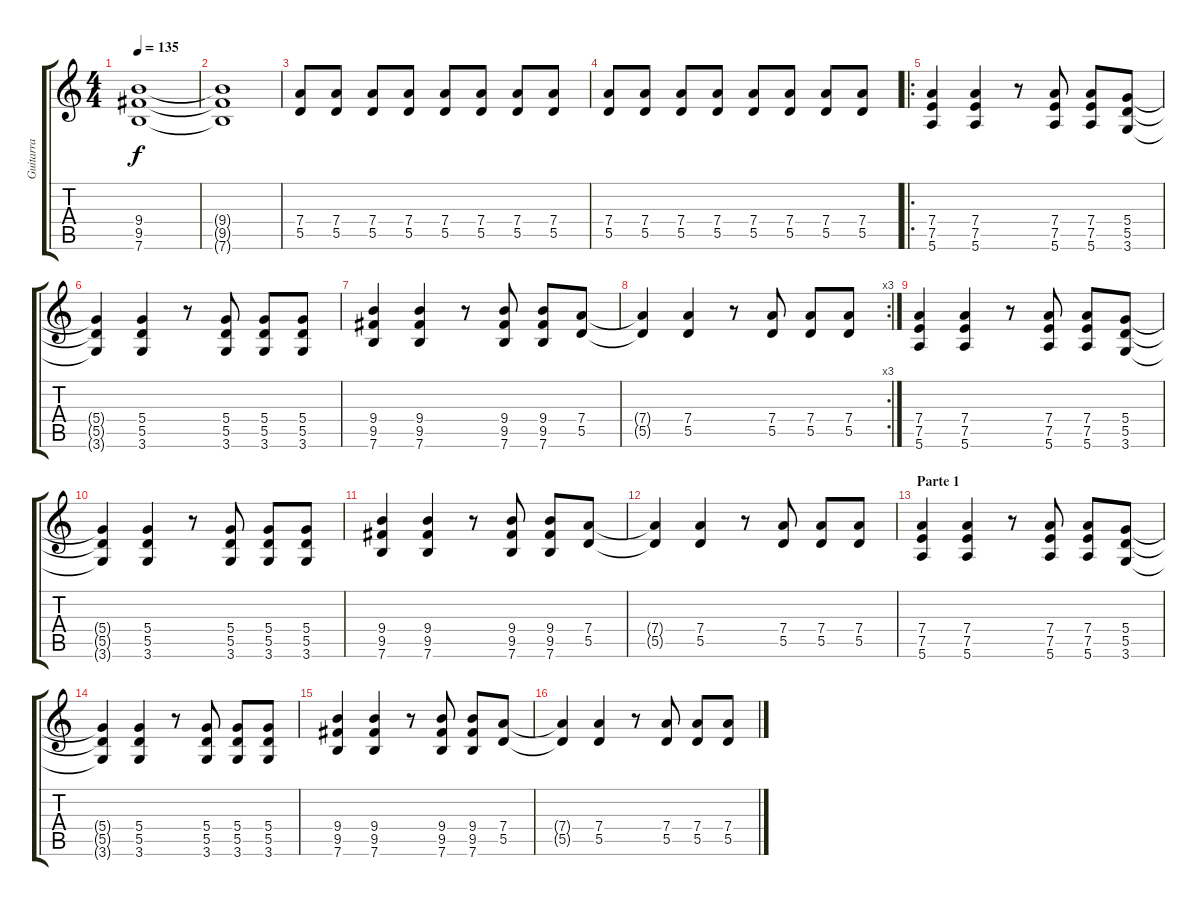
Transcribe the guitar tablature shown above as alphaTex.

\track (" Guitarra 1" " Guitarra ") {instrument overdrivenguitar}
\staff {score tabs}
\tuning (E4 B3 G3 D3 A2 E2) {hide}
\ts (4 4)
\tempo 135
\clef g2
\ks c
(9.4 9.5 7.6).1{dy f} |
(9.4{t} 9.5{t} 7.6{t}).1 |
(7.4 5.5).8 (7.4 5.5).8 (7.4 5.5).8 (7.4 5.5).8 (7.4 5.5).8 (7.4 5.5).8 (7.4 5.5).8 (7.4 5.5).8 |
(7.4 5.5).8 (7.4 5.5).8 (7.4 5.5).8 (7.4 5.5).8 (7.4 5.5).8 (7.4 5.5).8 (7.4 5.5).8 (7.4 5.5).8 |
\ro
(7.4 7.5 5.6).4 (7.4 7.5 5.6).4 r.8 (7.4 7.5 5.6).8 (7.4 7.5 5.6).8 (5.4 5.5 3.6).8 |
(5.4{t} 5.5{t} 3.6{t}).4 (5.4 5.5 3.6).4 r.8 (5.4 5.5 3.6).8 (5.4 5.5 3.6).8 (5.4 5.5 3.6).8 |
(9.4 9.5 7.6).4 (9.4 9.5 7.6).4 r.8 (9.4 9.5 7.6).8 (9.4 9.5 7.6).8 (7.4 5.5).8 |
\rc 3
(7.4{t} 5.5{t}).4 (7.4 5.5).4 r.8 (7.4 5.5).8 (7.4 5.5).8 (7.4 5.5).8 |
(7.4 7.5 5.6).4 (7.4 7.5 5.6).4 r.8 (7.4 7.5 5.6).8 (7.4 7.5 5.6).8 (5.4 5.5 3.6).8 |
(5.4{t} 5.5{t} 3.6{t}).4 (5.4 5.5 3.6).4 r.8 (5.4 5.5 3.6).8 (5.4 5.5 3.6).8 (5.4 5.5 3.6).8 |
(9.4 9.5 7.6).4 (9.4 9.5 7.6).4 r.8 (9.4 9.5 7.6).8 (9.4 9.5 7.6).8 (7.4 5.5).8 |
(7.4{t} 5.5{t}).4 (7.4 5.5).4 r.8 (7.4 5.5).8 (7.4 5.5).8 (7.4 5.5).8 |
\section ("" "Parte 1")
(7.4 7.5 5.6).4 (7.4 7.5 5.6).4 r.8 (7.4 7.5 5.6).8 (7.4 7.5 5.6).8 (5.4 5.5 3.6).8 |
(5.4{t} 5.5{t} 3.6{t}).4 (5.4 5.5 3.6).4 r.8 (5.4 5.5 3.6).8 (5.4 5.5 3.6).8 (5.4 5.5 3.6).8 |
(9.4 9.5 7.6).4 (9.4 9.5 7.6).4 r.8 (9.4 9.5 7.6).8 (9.4 9.5 7.6).8 (7.4 5.5).8 |
(7.4{t} 5.5{t}).4 (7.4 5.5).4 r.8 (7.4 5.5).8 (7.4 5.5).8 (7.4 5.5).8
